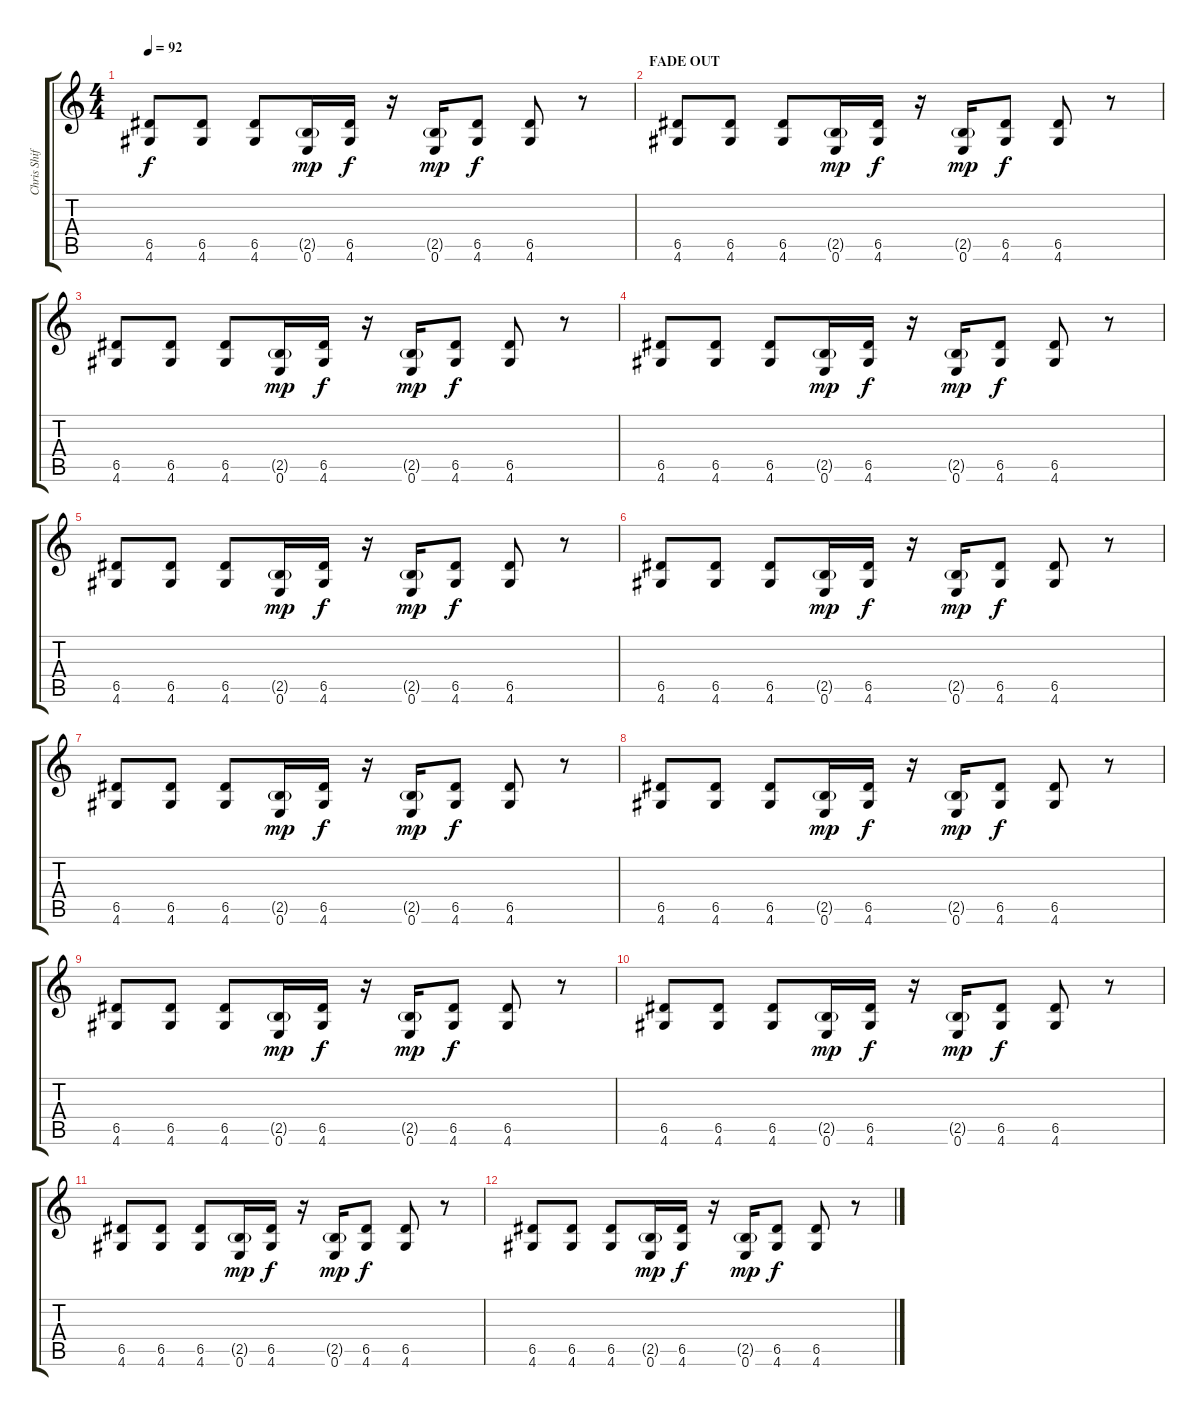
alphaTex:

\track ("Chris Shifflet (Guitar)" "Chris Shif") {instrument distortionguitar}
\staff {score tabs}
\tuning (E4 B3 G3 D3 A2 E2) {hide}
\ts (4 4)
\tempo 92
\clef g2
\ks c
(6.5 4.6).8{dy f} (6.5 4.6).8 (6.5 4.6).8 (2.5{g} 0.6).16{dy mp} (6.5 4.6).16{dy f} r.16 (2.5{g} 0.6).16{dy mp} (6.5 4.6).8{dy f} (6.5 4.6).8 r.8 |
\section ("" "FADE OUT")
(6.5 4.6).8{volume 12} (6.5 4.6).8 (6.5 4.6).8 (2.5{g} 0.6).16{dy mp} (6.5 4.6).16{dy f} r.16 (2.5{g} 0.6).16{dy mp} (6.5 4.6).8{dy f} (6.5 4.6).8 r.8 |
(6.5 4.6).8 (6.5 4.6).8 (6.5 4.6).8 (2.5{g} 0.6).16{dy mp} (6.5 4.6).16{dy f} r.16 (2.5{g} 0.6).16{dy mp} (6.5 4.6).8{dy f} (6.5 4.6).8 r.8 |
(6.5 4.6).8{volume 6} (6.5 4.6).8 (6.5 4.6).8 (2.5{g} 0.6).16{dy mp} (6.5 4.6).16{dy f} r.16 (2.5{g} 0.6).16{dy mp} (6.5 4.6).8{dy f} (6.5 4.6).8 r.8 |
(6.5 4.6).8 (6.5 4.6).8 (6.5 4.6).8 (2.5{g} 0.6).16{dy mp} (6.5 4.6).16{dy f} r.16 (2.5{g} 0.6).16{dy mp} (6.5 4.6).8{dy f} (6.5 4.6).8 r.8 |
(6.5 4.6).8 (6.5 4.6).8 (6.5 4.6).8 (2.5{g} 0.6).16{dy mp} (6.5 4.6).16{dy f} r.16 (2.5{g} 0.6).16{dy mp} (6.5 4.6).8{dy f} (6.5 4.6).8 r.8 |
(6.5 4.6).8 (6.5 4.6).8 (6.5 4.6).8 (2.5{g} 0.6).16{dy mp} (6.5 4.6).16{dy f} r.16 (2.5{g} 0.6).16{dy mp} (6.5 4.6).8{dy f} (6.5 4.6).8 r.8 |
(6.5 4.6).8{volume 0} (6.5 4.6).8 (6.5 4.6).8 (2.5{g} 0.6).16{dy mp} (6.5 4.6).16{dy f} r.16 (2.5{g} 0.6).16{dy mp} (6.5 4.6).8{dy f} (6.5 4.6).8 r.8 |
(6.5 4.6).8 (6.5 4.6).8 (6.5 4.6).8 (2.5{g} 0.6).16{dy mp} (6.5 4.6).16{dy f} r.16 (2.5{g} 0.6).16{dy mp} (6.5 4.6).8{dy f} (6.5 4.6).8 r.8 |
(6.5 4.6).8 (6.5 4.6).8 (6.5 4.6).8 (2.5{g} 0.6).16{dy mp} (6.5 4.6).16{dy f} r.16 (2.5{g} 0.6).16{dy mp} (6.5 4.6).8{dy f} (6.5 4.6).8 r.8 |
(6.5 4.6).8 (6.5 4.6).8 (6.5 4.6).8 (2.5{g} 0.6).16{dy mp} (6.5 4.6).16{dy f} r.16 (2.5{g} 0.6).16{dy mp} (6.5 4.6).8{dy f} (6.5 4.6).8 r.8 |
(6.5 4.6).8{volume 0} (6.5 4.6).8 (6.5 4.6).8 (2.5{g} 0.6).16{dy mp} (6.5 4.6).16{dy f} r.16 (2.5{g} 0.6).16{dy mp} (6.5 4.6).8{dy f} (6.5 4.6).8 r.8
